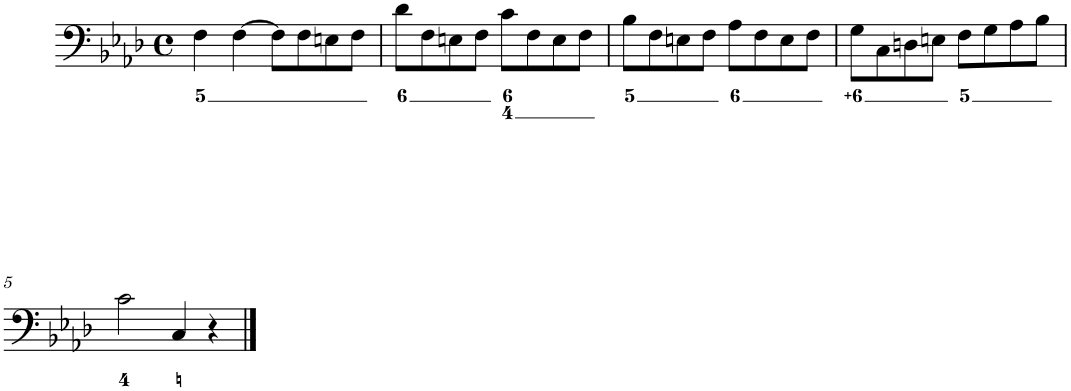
**kern
*part1
*staff1
*I"Piano
*I'Pno.
*clefF4
*k[b-e-a-d-]
*M4/4
*met(c)
=1
4F\
[4F\
8F\L]
8F\
8En\
8F\J
=2
8d-\L
8F\
8En\
8F\J
8c\L
8F\
8E\
8F\J
=3
8B-\L
8F\
8En\
8F\J
8A-\L
8F\
8E\
8F\J
=4
8G\L
8C\
8Dn\
8En\J
8F\L
8G\
8A-\
8B-\J
!!LO:LB:g=z
=5
2c\
4C/
4r
==
*-
